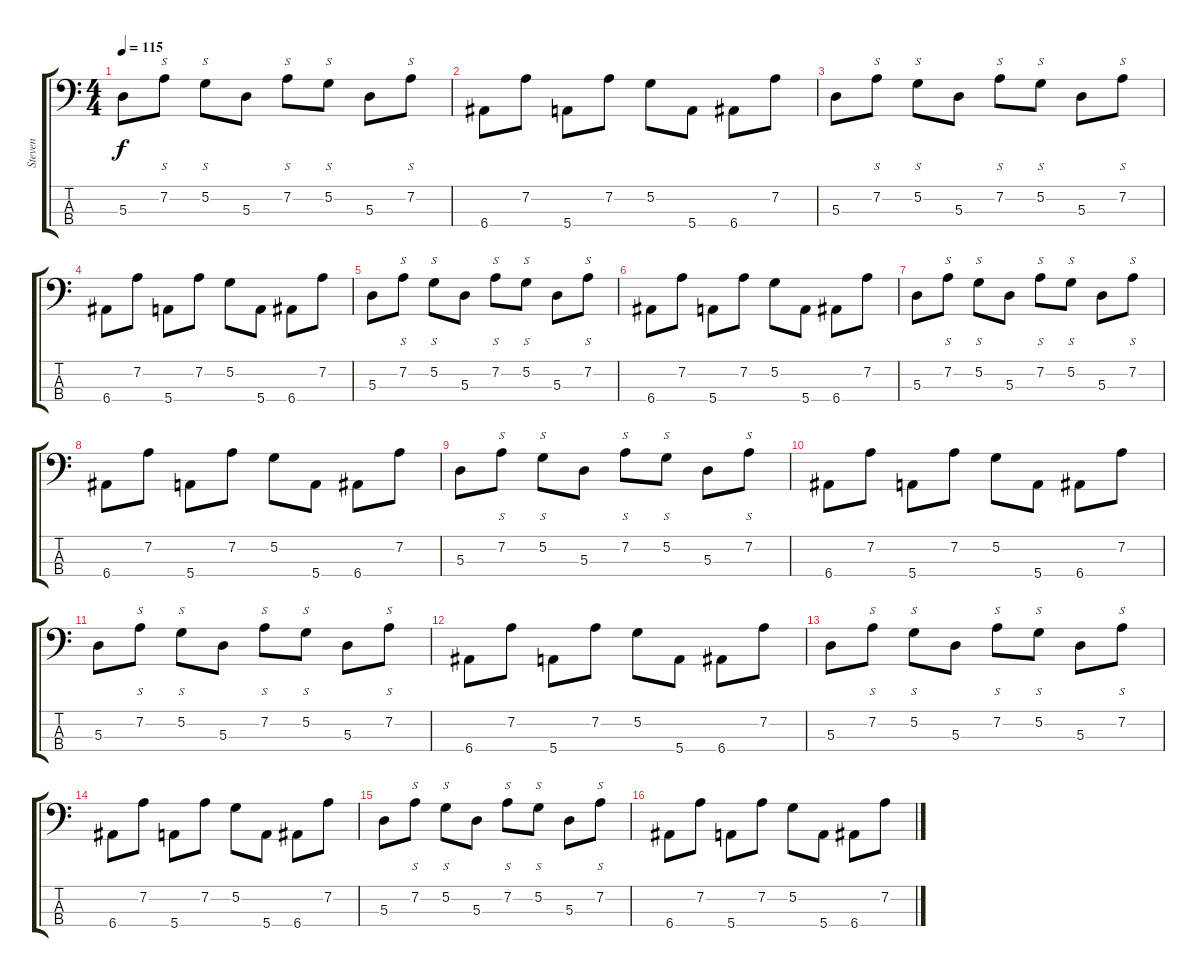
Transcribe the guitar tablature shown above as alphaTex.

\track ("Steven" "Steven") {instrument electricbasspick}
\staff {score tabs}
\tuning (G2 D2 A1 E1) {hide}
\ts (4 4)
\tempo 115
\clef f4
\ks c
5.3.8{dy f} 7.2.8{s} 5.2.8{s} 5.3.8 7.2.8{s} 5.2.8{s} 5.3.8 7.2.8{s} |
6.4.8 7.2.8 5.4.8 7.2.8 5.2.8 5.4.8 6.4.8 7.2.8 |
5.3.8 7.2.8{s} 5.2.8{s} 5.3.8 7.2.8{s} 5.2.8{s} 5.3.8 7.2.8{s} |
6.4.8 7.2.8 5.4.8 7.2.8 5.2.8 5.4.8 6.4.8 7.2.8 |
5.3.8 7.2.8{s} 5.2.8{s} 5.3.8 7.2.8{s} 5.2.8{s} 5.3.8 7.2.8{s} |
6.4.8 7.2.8 5.4.8 7.2.8 5.2.8 5.4.8 6.4.8 7.2.8 |
5.3.8 7.2.8{s} 5.2.8{s} 5.3.8 7.2.8{s} 5.2.8{s} 5.3.8 7.2.8{s} |
6.4.8 7.2.8 5.4.8 7.2.8 5.2.8 5.4.8 6.4.8 7.2.8 |
5.3.8 7.2.8{s} 5.2.8{s} 5.3.8 7.2.8{s} 5.2.8{s} 5.3.8 7.2.8{s} |
6.4.8 7.2.8 5.4.8 7.2.8 5.2.8 5.4.8 6.4.8 7.2.8 |
5.3.8 7.2.8{s} 5.2.8{s} 5.3.8 7.2.8{s} 5.2.8{s} 5.3.8 7.2.8{s} |
6.4.8 7.2.8 5.4.8 7.2.8 5.2.8 5.4.8 6.4.8 7.2.8 |
5.3.8 7.2.8{s} 5.2.8{s} 5.3.8 7.2.8{s} 5.2.8{s} 5.3.8 7.2.8{s} |
6.4.8 7.2.8 5.4.8 7.2.8 5.2.8 5.4.8 6.4.8 7.2.8 |
5.3.8 7.2.8{s} 5.2.8{s} 5.3.8 7.2.8{s} 5.2.8{s} 5.3.8 7.2.8{s} |
6.4.8 7.2.8 5.4.8 7.2.8 5.2.8 5.4.8 6.4.8 7.2.8
